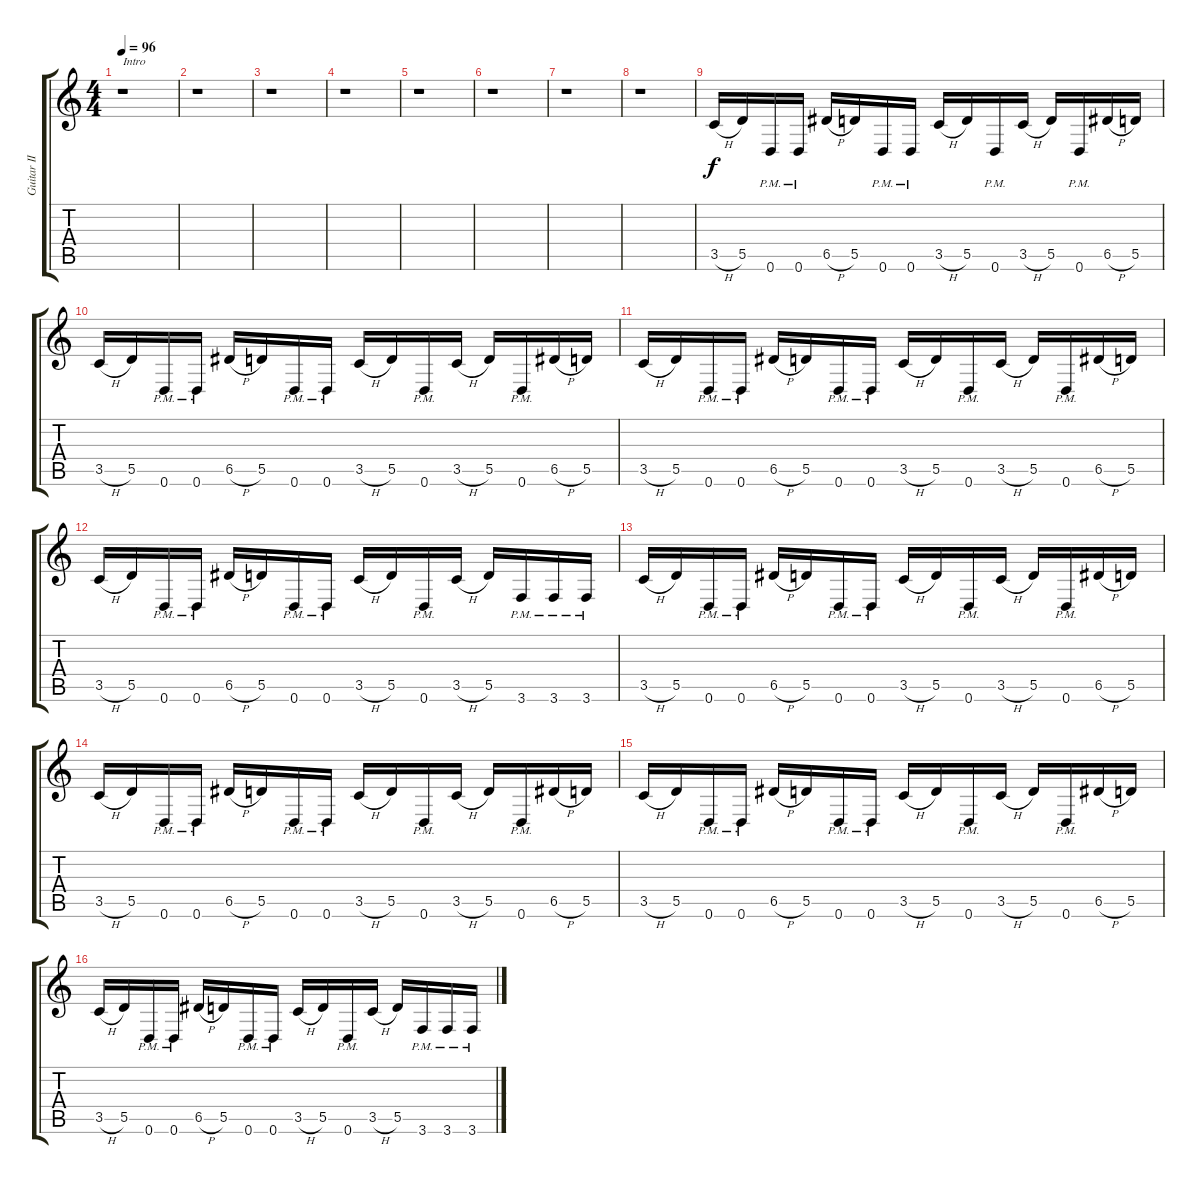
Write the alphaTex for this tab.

\track ("Guitar II" "Guitar II") {instrument distortionguitar}
\staff {score tabs}
\tuning (E4 B3 G3 D3 A2 D2) {hide}
\ts (4 4)
\tempo 96
\clef g2
\ks c
r.1{txt "Intro" dy f instrument distortionguitar} |
r.1 |
r.1 |
r.1 |
r.1 |
r.1 |
r.1 |
r.1 |
3.5{h}.16 5.5.16 0.6{pm}.16 0.6{pm}.16 6.5{h}.16 5.5.16 0.6{pm}.16 0.6{pm}.16 3.5{h}.16 5.5.16 0.6{pm}.16 3.5{h}.16 5.5.16 0.6{pm}.16 6.5{h}.16 5.5.16 |
3.5{h}.16 5.5.16 0.6{pm}.16 0.6{pm}.16 6.5{h}.16 5.5.16 0.6{pm}.16 0.6{pm}.16 3.5{h}.16 5.5.16 0.6{pm}.16 3.5{h}.16 5.5.16 0.6{pm}.16 6.5{h}.16 5.5.16 |
3.5{h}.16 5.5.16 0.6{pm}.16 0.6{pm}.16 6.5{h}.16 5.5.16 0.6{pm}.16 0.6{pm}.16 3.5{h}.16 5.5.16 0.6{pm}.16 3.5{h}.16 5.5.16 0.6{pm}.16 6.5{h}.16 5.5.16 |
3.5{h}.16 5.5.16 0.6{pm}.16 0.6{pm}.16 6.5{h}.16 5.5.16 0.6{pm}.16 0.6{pm}.16 3.5{h}.16 5.5.16 0.6{pm}.16 3.5{h}.16 5.5.16 3.6{pm}.16 3.6{pm}.16 3.6{pm}.16 |
3.5{h}.16 5.5.16 0.6{pm}.16 0.6{pm}.16 6.5{h}.16 5.5.16 0.6{pm}.16 0.6{pm}.16 3.5{h}.16 5.5.16 0.6{pm}.16 3.5{h}.16 5.5.16 0.6{pm}.16 6.5{h}.16 5.5.16 |
3.5{h}.16 5.5.16 0.6{pm}.16 0.6{pm}.16 6.5{h}.16 5.5.16 0.6{pm}.16 0.6{pm}.16 3.5{h}.16 5.5.16 0.6{pm}.16 3.5{h}.16 5.5.16 0.6{pm}.16 6.5{h}.16 5.5.16 |
3.5{h}.16 5.5.16 0.6{pm}.16 0.6{pm}.16 6.5{h}.16 5.5.16 0.6{pm}.16 0.6{pm}.16 3.5{h}.16 5.5.16 0.6{pm}.16 3.5{h}.16 5.5.16 0.6{pm}.16 6.5{h}.16 5.5.16 |
3.5{h}.16 5.5.16 0.6{pm}.16 0.6{pm}.16 6.5{h}.16 5.5.16 0.6{pm}.16 0.6{pm}.16 3.5{h}.16 5.5.16 0.6{pm}.16 3.5{h}.16 5.5.16 3.6{pm}.16 3.6{pm}.16 3.6{pm}.16
